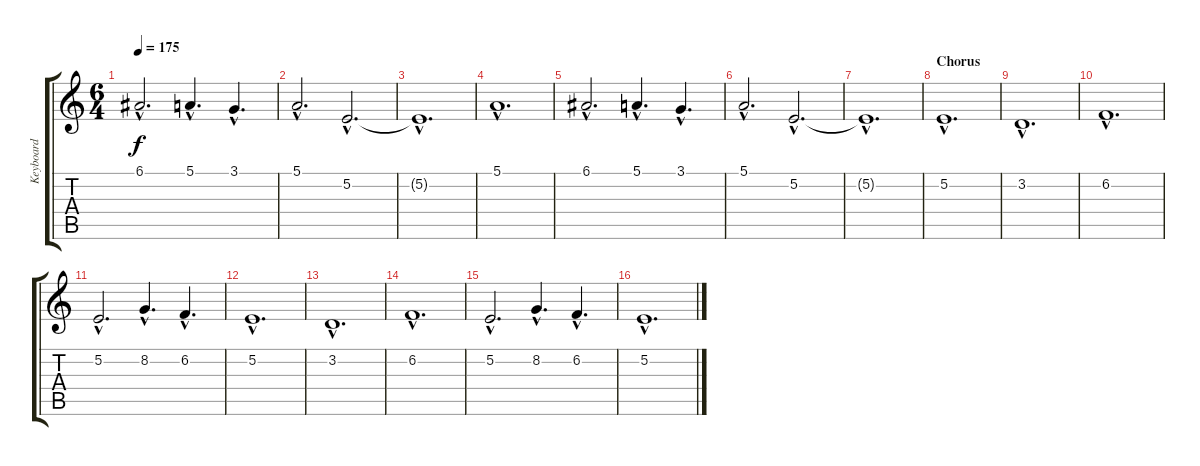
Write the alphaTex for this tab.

\track ("Keyboard" "Keyboard") {instrument lead2sawtooth}
\staff {score tabs}
\tuning (E4 B3 G3 D3 A2 E2) {hide}
\ts (6 4)
\tempo 175
\clef g2
\ks c
6.1{hac}.2{d dy f} 5.1{hac}.4{d} 3.1{hac}.4{d} |
5.1{hac}.2{d} 5.2{hac}.2{d} |
5.2{hac t}.1{d} |
5.1{hac}.1{d} |
6.1{hac}.2{d} 5.1{hac}.4{d} 3.1{hac}.4{d} |
5.1{hac}.2{d} 5.2{hac}.2{d} |
5.2{hac t}.1{d} |
\section ("" "Chorus")
5.2{hac}.1{d} |
3.2{hac}.1{d} |
6.2{hac}.1{d} |
5.2{hac}.2{d} 8.2{hac}.4{d} 6.2{hac}.4{d} |
5.2{hac}.1{d} |
3.2{hac}.1{d} |
6.2{hac}.1{d} |
5.2{hac}.2{d} 8.2{hac}.4{d} 6.2{hac}.4{d} |
5.2{hac}.1{d}
